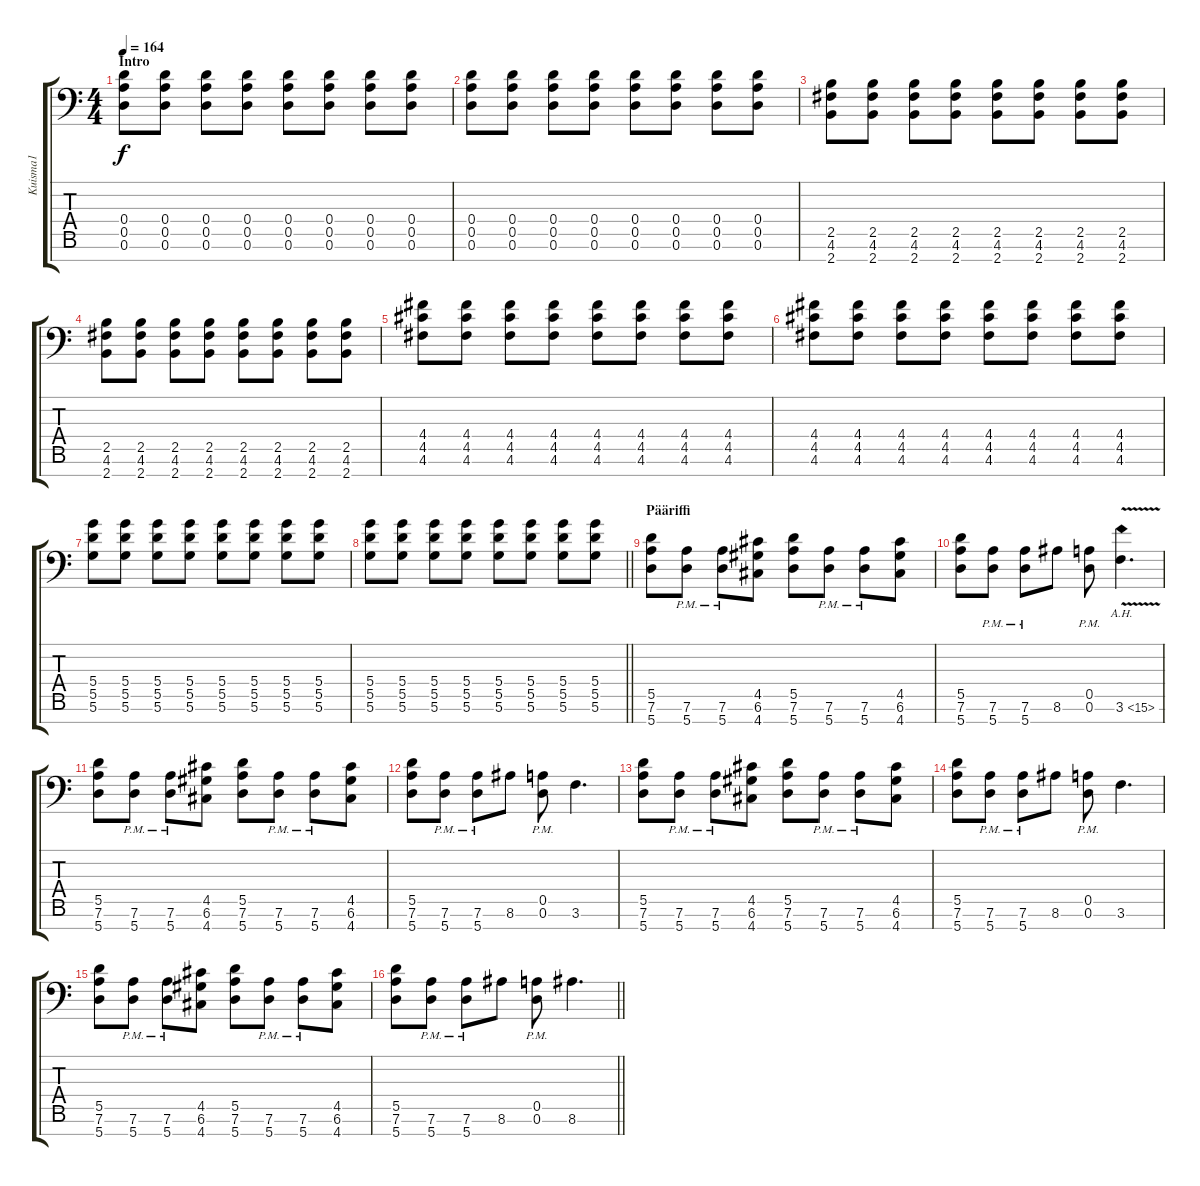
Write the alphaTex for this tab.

\track ("Kuisma1" "Kuisma1") {instrument distortionguitar}
\staff {score tabs}
\tuning (E4 B3 G3 D3 A2 D2 A1) {hide}
\ts (4 4)
\section ("" "Intro")
\tempo 164
\clef f4
\ks c
(0.4 0.5 0.6).8{dy f instrument distortionguitar} (0.4 0.5 0.6).8 (0.4 0.5 0.6).8 (0.4 0.5 0.6).8 (0.4 0.5 0.6).8 (0.4 0.5 0.6).8 (0.4 0.5 0.6).8 (0.4 0.5 0.6).8 |
(0.4 0.5 0.6).8 (0.4 0.5 0.6).8 (0.4 0.5 0.6).8 (0.4 0.5 0.6).8 (0.4 0.5 0.6).8 (0.4 0.5 0.6).8 (0.4 0.5 0.6).8 (0.4 0.5 0.6).8 |
(2.5 4.6 2.7).8 (2.5 4.6 2.7).8 (2.5 4.6 2.7).8 (2.5 4.6 2.7).8 (2.5 4.6 2.7).8 (2.5 4.6 2.7).8 (2.5 4.6 2.7).8 (2.5 4.6 2.7).8 |
(2.5 4.6 2.7).8 (2.5 4.6 2.7).8 (2.5 4.6 2.7).8 (2.5 4.6 2.7).8 (2.5 4.6 2.7).8 (2.5 4.6 2.7).8 (2.5 4.6 2.7).8 (2.5 4.6 2.7).8 |
(4.4 4.5 4.6).8 (4.4 4.5 4.6).8 (4.4 4.5 4.6).8 (4.4 4.5 4.6).8 (4.4 4.5 4.6).8 (4.4 4.5 4.6).8 (4.4 4.5 4.6).8 (4.4 4.5 4.6).8 |
(4.4 4.5 4.6).8 (4.4 4.5 4.6).8 (4.4 4.5 4.6).8 (4.4 4.5 4.6).8 (4.4 4.5 4.6).8 (4.4 4.5 4.6).8 (4.4 4.5 4.6).8 (4.4 4.5 4.6).8 |
(5.4 5.5 5.6).8 (5.4 5.5 5.6).8 (5.4 5.5 5.6).8 (5.4 5.5 5.6).8 (5.4 5.5 5.6).8 (5.4 5.5 5.6).8 (5.4 5.5 5.6).8 (5.4 5.5 5.6).8 |
\barLineRight lightlight
(5.4 5.5 5.6).8 (5.4 5.5 5.6).8 (5.4 5.5 5.6).8 (5.4 5.5 5.6).8 (5.4 5.5 5.6).8 (5.4 5.5 5.6).8 (5.4 5.5 5.6).8 (5.4 5.5 5.6).8 |
\section ("" "Pääriffi")
(5.5 7.6 5.7).8 (7.6{pm} 5.7{pm}).8 (7.6{pm} 5.7{pm}).8 (4.5 6.6 4.7).8 (5.5 7.6 5.7).8 (7.6{pm} 5.7{pm}).8 (7.6{pm} 5.7{pm}).8 (4.5 6.6 4.7).8 |
(5.5 7.6 5.7).8 (7.6{pm} 5.7{pm}).8 (7.6{pm} 5.7{pm}).8 8.6.8 (0.5{pm} 0.6{pm}).8 3.6{ah 12 v}.4{d instrument guitarharmonics} |
(5.5 7.6 5.7).8{instrument distortionguitar} (7.6{pm} 5.7{pm}).8 (7.6{pm} 5.7{pm}).8 (4.5 6.6 4.7).8 (5.5 7.6 5.7).8 (7.6{pm} 5.7{pm}).8 (7.6{pm} 5.7{pm}).8 (4.5 6.6 4.7).8 |
(5.5 7.6 5.7).8 (7.6{pm} 5.7{pm}).8 (7.6{pm} 5.7{pm}).8 8.6.8 (0.5{pm} 0.6{pm}).8 3.6.4{d} |
(5.5 7.6 5.7).8 (7.6{pm} 5.7{pm}).8 (7.6{pm} 5.7{pm}).8 (4.5 6.6 4.7).8 (5.5 7.6 5.7).8 (7.6{pm} 5.7{pm}).8 (7.6{pm} 5.7{pm}).8 (4.5 6.6 4.7).8 |
(5.5 7.6 5.7).8 (7.6{pm} 5.7{pm}).8 (7.6{pm} 5.7{pm}).8 8.6.8 (0.5{pm} 0.6{pm}).8 3.6.4{d} |
(5.5 7.6 5.7).8 (7.6{pm} 5.7{pm}).8 (7.6{pm} 5.7{pm}).8 (4.5 6.6 4.7).8 (5.5 7.6 5.7).8 (7.6{pm} 5.7{pm}).8 (7.6{pm} 5.7{pm}).8 (4.5 6.6 4.7).8 |
\barLineRight lightlight
(5.5 7.6 5.7).8 (7.6{pm} 5.7{pm}).8 (7.6{pm} 5.7{pm}).8 8.6.8 (0.5{pm} 0.6{pm}).8 8.6{ss}.4{d}
